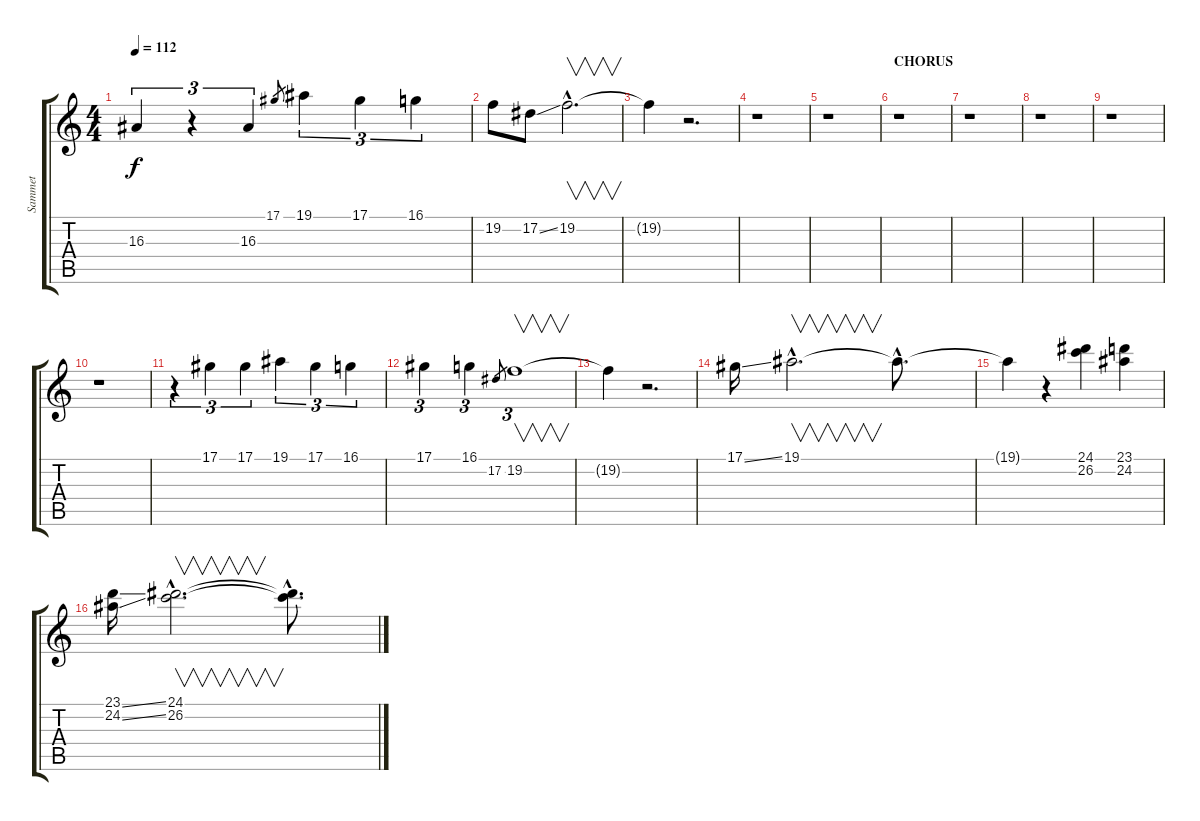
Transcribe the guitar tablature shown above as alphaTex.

\track ("Sammet" "Sammet") {instrument choiraahs}
\staff {score tabs}
\tuning (Eb4 Bb3 Gb3 Db3 Ab2 Eb2) {hide}
\ts (4 4)
\tempo 112
\clef g2
\ks c
16.3.4{tu (3 2) dy f} r.4{tu (3 2)} 16.3.4{tu (3 2)} 17.1.8{gr} 19.1.4{tu (3 2)} 17.1.4{tu (3 2)} 16.1.4{tu (3 2)} |
19.2.8 17.2{ss}.8 19.2{hac}.2{v d} |
19.2{t}.4 r.2{d} |
r.1 |
r.1 |
\section ("" "CHORUS")
r.1 |
r.1 |
r.1 |
r.1 |
r.1 |
r.4{tu (3 2)} 17.1.4{tu (3 2)} 17.1.4{tu (3 2)} 19.1.4{tu (3 2)} 17.1.4{tu (3 2)} 16.1.4{tu (3 2)} |
17.1.4{tu (3 2)} 16.1.4{tu (3 2)} 17.2.8{gr} 19.2.1{v tu (3 2)} |
19.2{t}.4 r.2{d} |
17.1{ss}.16 19.1{hac}.2{v d} 19.1{hac t}.8{d} |
19.1{t}.4 r.4 (24.1 26.2).4 (23.1 24.2).4 |
(23.1{ss} 24.2{ss}).16 (24.1{hac} 26.2{hac}).2{v d} (24.1{hac t} 26.2{hac t}).8{d}
